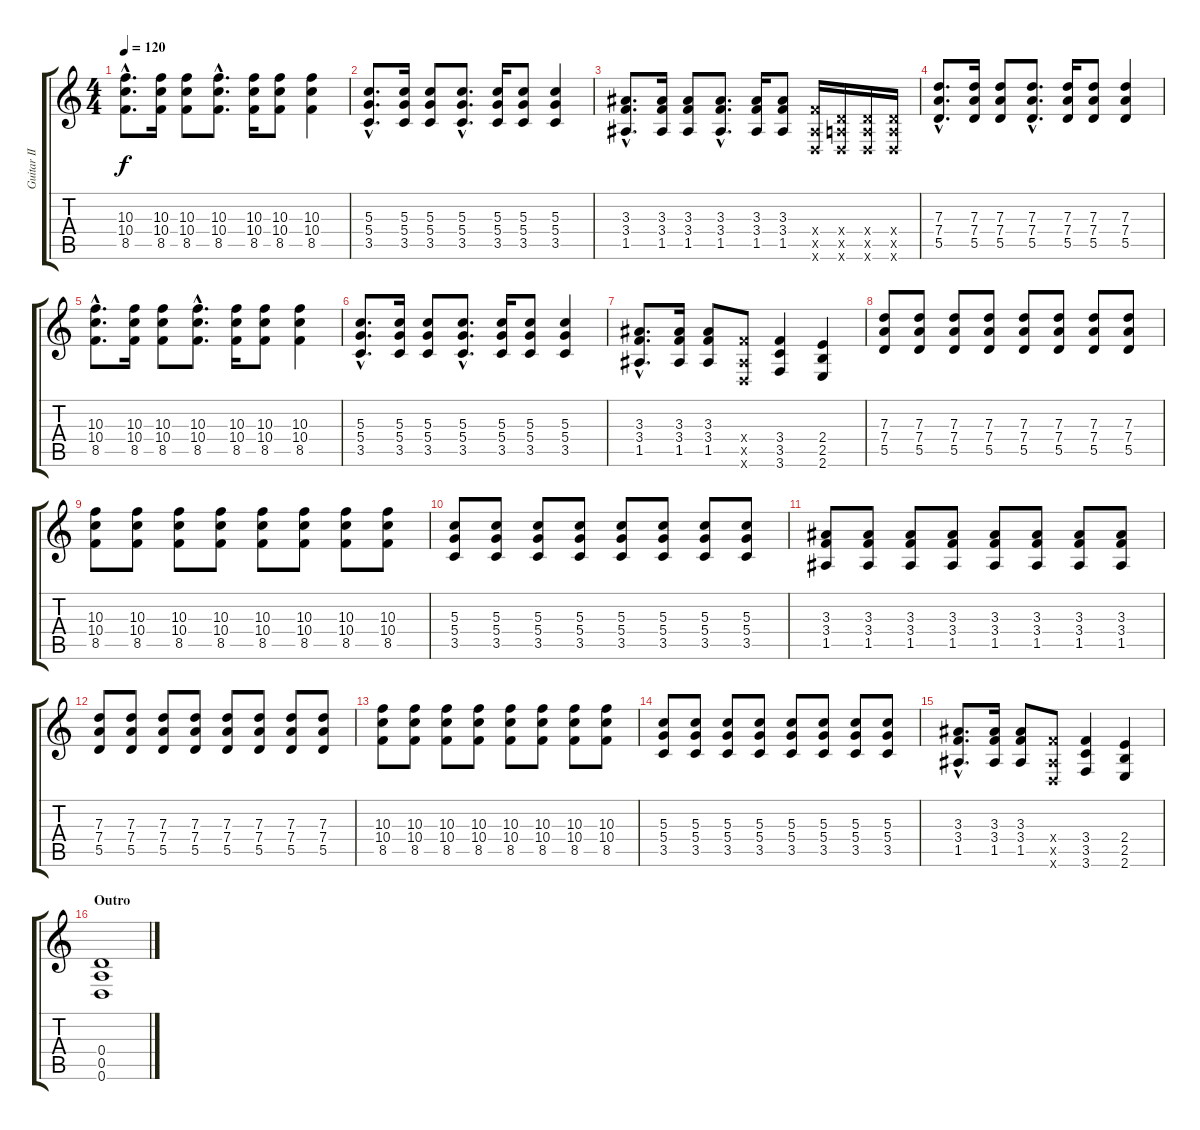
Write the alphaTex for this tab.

\track ("Guitar II" "Guitar II") {instrument overdrivenguitar}
\staff {score tabs}
\tuning (E4 B3 G3 D3 A2 D2) {hide}
\ts (4 4)
\tempo 120
\clef g2
\ks c
(10.3{hac} 10.4{hac} 8.5{hac}).8{d dy f} (10.3 10.4 8.5).16 (10.3 10.4 8.5).8 (10.3{hac} 10.4{hac} 8.5{hac}).8{d} (10.3 10.4 8.5).16 (10.3 10.4 8.5).8 (10.3 10.4 8.5).4 |
(5.3{hac} 5.4{hac} 3.5{hac}).8{d} (5.3 5.4 3.5).16 (5.3 5.4 3.5).8 (5.3{hac} 5.4{hac} 3.5{hac}).8{d} (5.3 5.4 3.5).16 (5.3 5.4 3.5).8 (5.3 5.4 3.5).4 |
(3.3{hac} 3.4{hac} 1.5{hac}).8{d} (3.3 3.4 1.5).16 (3.3 3.4 1.5).8 (3.3{hac} 3.4{hac} 1.5{hac}).8{d} (3.3 3.4 1.5).16 (3.3 3.4 1.5).8 (3.4{x} 1.5{x} 0.6{x}).16 (0.4{x} 0.5{x} 0.6{x}).16 (0.4{x} 0.5{x} 0.6{x}).16 (0.4{x} 0.5{x} 0.6{x}).16 |
(7.3{hac} 7.4{hac} 5.5{hac}).8{d} (7.3 7.4 5.5).16 (7.3 7.4 5.5).8 (7.3{hac} 7.4{hac} 5.5{hac}).8{d} (7.3 7.4 5.5).16 (7.3 7.4 5.5).8 (7.3 7.4 5.5).4 |
(10.3{hac} 10.4{hac} 8.5{hac}).8{d} (10.3 10.4 8.5).16 (10.3 10.4 8.5).8 (10.3{hac} 10.4{hac} 8.5{hac}).8{d} (10.3 10.4 8.5).16 (10.3 10.4 8.5).8 (10.3 10.4 8.5).4 |
(5.3{hac} 5.4{hac} 3.5{hac}).8{d} (5.3 5.4 3.5).16 (5.3 5.4 3.5).8 (5.3{hac} 5.4{hac} 3.5{hac}).8{d} (5.3 5.4 3.5).16 (5.3 5.4 3.5).8 (5.3 5.4 3.5).4 |
(3.3{hac} 3.4{hac} 1.5{hac}).8{d} (3.3 3.4 1.5).16 (3.3 3.4 1.5).8 (3.4{x} 1.5{x} 0.6{x}).8 (3.4 3.5 3.6).4 (2.4 2.5 2.6).4 |
(7.3 7.4 5.5).8 (7.3 7.4 5.5).8 (7.3 7.4 5.5).8 (7.3 7.4 5.5).8 (7.3 7.4 5.5).8 (7.3 7.4 5.5).8 (7.3 7.4 5.5).8 (7.3 7.4 5.5).8 |
(10.3 10.4 8.5).8 (10.3 10.4 8.5).8 (10.3 10.4 8.5).8 (10.3 10.4 8.5).8 (10.3 10.4 8.5).8 (10.3 10.4 8.5).8 (10.3 10.4 8.5).8 (10.3 10.4 8.5).8 |
(5.3 5.4 3.5).8 (5.3 5.4 3.5).8 (5.3 5.4 3.5).8 (5.3 5.4 3.5).8 (5.3 5.4 3.5).8 (5.3 5.4 3.5).8 (5.3 5.4 3.5).8 (5.3 5.4 3.5).8 |
(3.3 3.4 1.5).8 (3.3 3.4 1.5).8 (3.3 3.4 1.5).8 (3.3 3.4 1.5).8 (3.3 3.4 1.5).8 (3.3 3.4 1.5).8 (3.3 3.4 1.5).8 (3.3 3.4 1.5).8 |
(7.3 7.4 5.5).8 (7.3 7.4 5.5).8 (7.3 7.4 5.5).8 (7.3 7.4 5.5).8 (7.3 7.4 5.5).8 (7.3 7.4 5.5).8 (7.3 7.4 5.5).8 (7.3 7.4 5.5).8 |
(10.3 10.4 8.5).8 (10.3 10.4 8.5).8 (10.3 10.4 8.5).8 (10.3 10.4 8.5).8 (10.3 10.4 8.5).8 (10.3 10.4 8.5).8 (10.3 10.4 8.5).8 (10.3 10.4 8.5).8 |
(5.3 5.4 3.5).8 (5.3 5.4 3.5).8 (5.3 5.4 3.5).8 (5.3 5.4 3.5).8 (5.3 5.4 3.5).8 (5.3 5.4 3.5).8 (5.3 5.4 3.5).8 (5.3 5.4 3.5).8 |
(3.3{hac} 3.4{hac} 1.5{hac}).8{d} (3.3 3.4 1.5).16 (3.3 3.4 1.5).8 (3.4{x} 1.5{x} 0.6{x}).8 (3.4 3.5 3.6).4 (2.4 2.5 2.6).4 |
\section ("" "Outro")
(0.4 0.5 0.6).1
